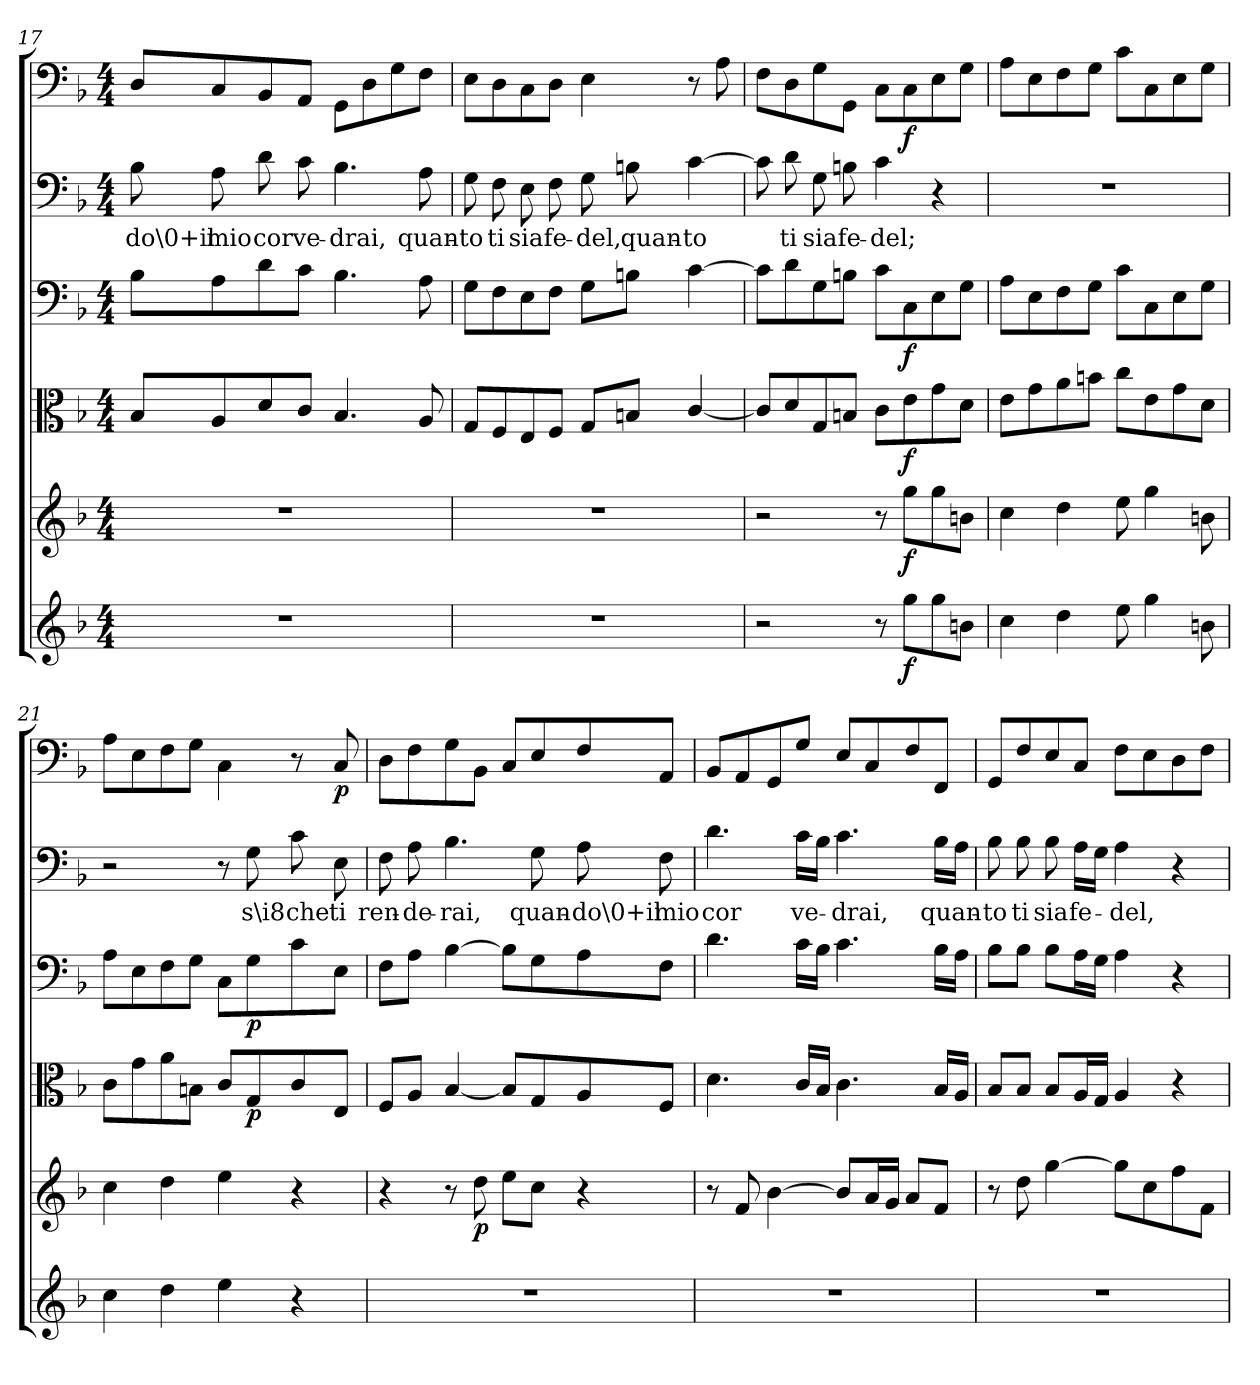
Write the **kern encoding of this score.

**kern	**dynam	**kern	**dynam	**kern	**dynam	**kern	**dynam	**kern	**text	**kern	**dynam
*part6	*part6	*part5	*part5	*part4	*part4	*part3	*part3	*part2	*part2	*part1	*part1
*staff6	*staff6	*staff5	*staff5	*staff4	*staff4	*staff3	*staff3	*staff2	*staff2	*staff1	*staff1
*clefG2	*	*clefG2	*	*clefC3	*	*clefF4	*	*clefF4	*	*clefF4	*
*k[b-]	*	*k[b-]	*	*k[b-]	*	*k[b-]	*	*k[b-]	*	*k[b-]	*
*F:	*	*F:	*	*F:	*	*F:	*	*F:	*	*F:	*
*M4/4	*	*M4/4	*	*M4/4	*	*M4/4	*	*M4/4	*	*M4/4	*
=17	=17	=17	=17	=17	=17	=17	=17	=17	=17	=17	=17
1r	.	1r	.	8B-/L	.	8B-\L	.	8B-\	-do\0+il	8D/L	.
.	.	.	.	8A/	.	8A\	.	8A\	mio	8C/	.
.	.	.	.	8d/	.	8d\	.	8d\	cor	8BB-/	.
.	.	.	.	8c/J	.	8c\J	.	8c\	ve-	8AA/J	.
.	.	.	.	4.B-/	.	4.B-\	.	4.B-\	-drai,	8GG\L	.
.	.	.	.	.	.	.	.	.	.	8D\	.
.	.	.	.	.	.	.	.	.	.	8G\	.
.	.	.	.	8A/	.	8A\	.	8A\	quan-	8F\J	.
=18	=18	=18	=18	=18	=18	=18	=18	=18	=18	=18	=18
1r	.	1r	.	8G/L	.	8G\L	.	8G\	-to	8E\L	.
.	.	.	.	8F/	.	8F\	.	8F\	ti	8D\	.
.	.	.	.	8E/	.	8E\	.	8E\	sia	8C\	.
.	.	.	.	8F/J	.	8F\J	.	8F\	fe-	8D\J	.
.	.	.	.	8G/L	.	8G\L	.	8G\	-del,	4E\	.
.	.	.	.	8Bn/J	.	8Bn\J	.	8Bn\	quan-	.	.
.	.	.	.	[4c/	.	[4c\	.	[4c\	-to	8r	.
.	.	.	.	.	.	.	.	.	.	8A\	.
=19	=19	=19	=19	=19	=19	=19	=19	=19	=19	=19	=19
2r	.	2r	.	8c/L]	.	8c\L]	.	8c\]	.	8F\L	.
.	.	.	.	8d/	.	8d\	.	8d\	ti	8D\	.
.	.	.	.	8G/	.	8G\	.	8G\	sia	8G\	.
.	.	.	.	8Bn/J	.	8Bn\J	.	8Bn\	fe-	8GG\J	.
8r	.	8r	.	8c\L	.	8c\L	.	4c\	-del;	8C\L	.
8gg\L	f	8gg\L	f	8e\	f	8C\	f	.	.	8C\	f
8gg\	.	8gg\	.	8g\	.	8E\	.	4r	.	8E\	.
8bn\J	.	8bn\J	.	8d\J	.	8G\J	.	.	.	8G\J	.
=20	=20	=20	=20	=20	=20	=20	=20	=20	=20	=20	=20
4cc\	.	4cc\	.	8e\L	.	8A\L	.	1r	.	8A\L	.
.	.	.	.	8g\	.	8E\	.	.	.	8E\	.
4dd\	.	4dd\	.	8a\	.	8F\	.	.	.	8F\	.
.	.	.	.	8bn\J	.	8G\J	.	.	.	8G\J	.
8ee\	.	8ee\	.	8cc\L	.	8c\L	.	.	.	8c\L	.
4gg\	.	4gg\	.	8e\	.	8C\	.	.	.	8C\	.
.	.	.	.	8g\	.	8E\	.	.	.	8E\	.
8bn\	.	8bn\	.	8d\J	.	8G\J	.	.	.	8G\J	.
=21	=21	=21	=21	=21	=21	=21	=21	=21	=21	=21	=21
4cc\	.	4cc\	.	8c\L	.	8A\L	.	2r	.	8A\L	.
.	.	.	.	8g\	.	8E\	.	.	.	8E\	.
4dd\	.	4dd\	.	8a\	.	8F\	.	.	.	8F\	.
.	.	.	.	8Bn\J	.	8G\J	.	.	.	8G\J	.
4ee\	.	4ee\	.	8c/L	.	8C\L	.	8r	.	4C\	.
.	.	.	.	8G/	p	8G\	p	8G\	s\i8	.	.
4r	.	4r	.	8c/	.	8c\	.	8c\	che	8r	.
.	.	.	.	8E/J	.	8E\J	.	8E\	ti	8C/	p
=22	=22	=22	=22	=22	=22	=22	=22	=22	=22	=22	=22
1r	.	4r	.	8F/L	.	8F\L	.	8F\	ren-	8D\L	.
.	.	.	.	8A/J	.	8A\J	.	8A\	-de-	8F\	.
.	.	8r	.	[4B-/	.	[4B-\	.	4.B-\	-rai,	8G\	.
.	.	8dd\	p	.	.	.	.	.	.	8BB-\J	.
.	.	8ee\L	.	8B-/L]	.	8B-\L]	.	.	.	8C/L	.
.	.	8cc\J	.	8G/	.	8G\	.	8G\	quan-	8E/	.
.	.	4r	.	8A/	.	8A\	.	8A\	-do\0+il	8F/	.
.	.	.	.	8F/J	.	8F\J	.	8F\	mio	8AA/J	.
=23	=23	=23	=23	=23	=23	=23	=23	=23	=23	=23	=23
1r	.	8r	.	4.d\	.	4.d\	.	4.d\	cor	8BB-/L	.
.	.	8f/	.	.	.	.	.	.	.	8AA/	.
.	.	[4b-\	.	.	.	.	.	.	.	8GG/	.
.	.	.	.	16c/LL	.	16c\LL	.	16c\LL	ve-	8G/J	.
.	.	.	.	16B-/JJ	.	16B-\JJ	.	16B-\JJ	.	.	.
.	.	8b-/L]	.	4.c\	.	4.c\	.	4.c\	-drai,	8E/L	.
.	.	16a/L	.	.	.	.	.	.	.	8C/	.
.	.	16g/JJ	.	.	.	.	.	.	.	.	.
.	.	8a/L	.	.	.	.	.	.	.	8F/	.
.	.	8f/J	.	16B-/LL	.	16B-\LL	.	16B-\LL	quan-	8FF/J	.
.	.	.	.	16A/JJ	.	16A\JJ	.	16A\JJ	.	.	.
=24	=24	=24	=24	=24	=24	=24	=24	=24	=24	=24	=24
1r	.	8r	.	8B-/L	.	8B-\L	.	8B-\	-to	8GG/L	.
.	.	8dd\	.	8B-/J	.	8B-\J	.	8B-\	ti	8F/	.
.	.	[4gg\	.	8B-/L	.	8B-\L	.	8B-\	sia	8E/	.
.	.	.	.	16A/L	.	16A\L	.	16A\LL	fe-	8C/J	.
.	.	.	.	16G/JJ	.	16G\JJ	.	16G\JJ	.	.	.
.	.	8gg\L]	.	4A/	.	4A\	.	4A\	-del,	8F\L	.
.	.	8cc\	.	.	.	.	.	.	.	8E\	.
.	.	8ff\	.	4r	.	4r	.	4r	.	8D\	.
.	.	8f\J	.	.	.	.	.	.	.	8F\J	.
=	=	=	=	=	=	=	=	=	=	=	=
*-	*-	*-	*-	*-	*-	*-	*-	*-	*-	*-	*-
